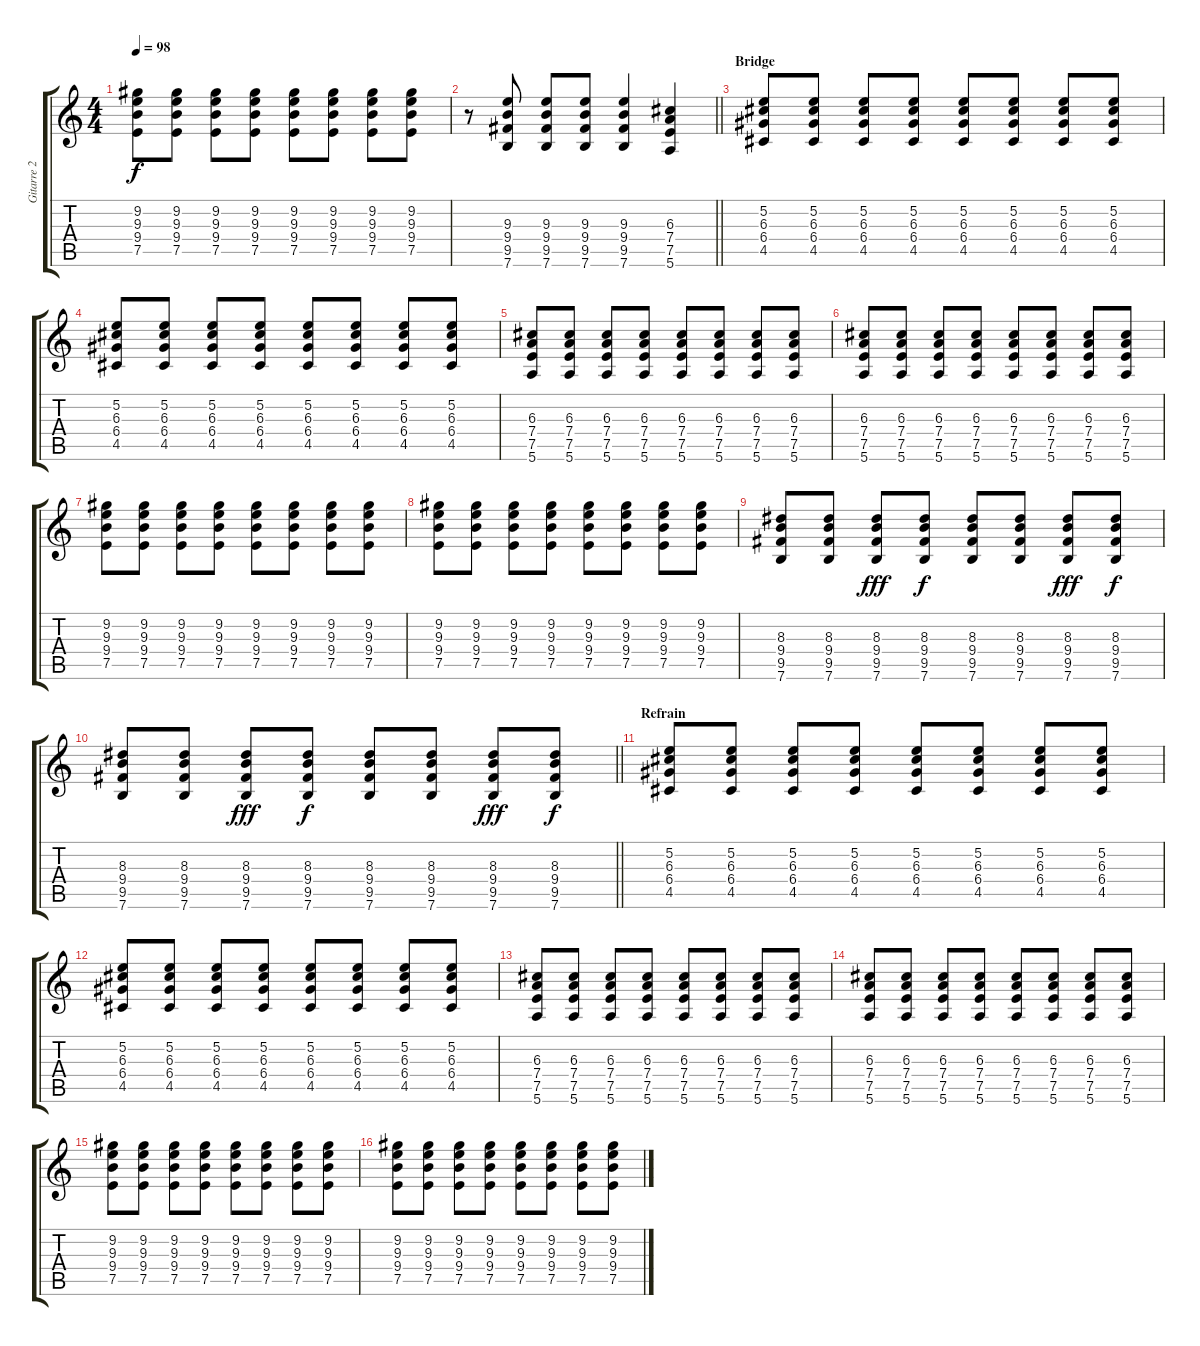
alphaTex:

\track ("Gitarre 2 (Clean)" "Gitarre 2 ") {instrument acousticguitarnylon}
\staff {score tabs}
\tuning (E4 B3 G3 D3 A2 E2) {hide}
\ts (4 4)
\tempo 98
\clef g2
\ks c
(9.2 9.3 9.4 7.5).8{dy f} (9.2 9.3 9.4 7.5).8 (9.2 9.3 9.4 7.5).8 (9.2 9.3 9.4 7.5).8 (9.2 9.3 9.4 7.5).8 (9.2 9.3 9.4 7.5).8 (9.2 9.3 9.4 7.5).8 (9.2 9.3 9.4 7.5).8 |
\barLineRight lightlight
r.8 (9.3 9.4 9.5 7.6).8 (9.3 9.4 9.5 7.6).8 (9.3 9.4 9.5 7.6).8 (9.3 9.4 9.5 7.6).4 (6.3 7.4 7.5 5.6).4 |
\section ("" "Bridge")
(5.2 6.3 6.4 4.5).8{volume 7} (5.2 6.3 6.4 4.5).8 (5.2 6.3 6.4 4.5).8 (5.2 6.3 6.4 4.5).8 (5.2 6.3 6.4 4.5).8 (5.2 6.3 6.4 4.5).8 (5.2 6.3 6.4 4.5).8 (5.2 6.3 6.4 4.5).8 |
(5.2 6.3 6.4 4.5).8 (5.2 6.3 6.4 4.5).8 (5.2 6.3 6.4 4.5).8 (5.2 6.3 6.4 4.5).8 (5.2 6.3 6.4 4.5).8 (5.2 6.3 6.4 4.5).8 (5.2 6.3 6.4 4.5).8 (5.2 6.3 6.4 4.5).8 |
(6.3 7.4 7.5 5.6).8 (6.3 7.4 7.5 5.6).8 (6.3 7.4 7.5 5.6).8 (6.3 7.4 7.5 5.6).8 (6.3 7.4 7.5 5.6).8 (6.3 7.4 7.5 5.6).8 (6.3 7.4 7.5 5.6).8 (6.3 7.4 7.5 5.6).8 |
(6.3 7.4 7.5 5.6).8 (6.3 7.4 7.5 5.6).8 (6.3 7.4 7.5 5.6).8 (6.3 7.4 7.5 5.6).8 (6.3 7.4 7.5 5.6).8 (6.3 7.4 7.5 5.6).8 (6.3 7.4 7.5 5.6).8 (6.3 7.4 7.5 5.6).8 |
(9.2 9.3 9.4 7.5).8 (9.2 9.3 9.4 7.5).8 (9.2 9.3 9.4 7.5).8 (9.2 9.3 9.4 7.5).8 (9.2 9.3 9.4 7.5).8 (9.2 9.3 9.4 7.5).8 (9.2 9.3 9.4 7.5).8 (9.2 9.3 9.4 7.5).8 |
(9.2 9.3 9.4 7.5).8 (9.2 9.3 9.4 7.5).8 (9.2 9.3 9.4 7.5).8 (9.2 9.3 9.4 7.5).8 (9.2 9.3 9.4 7.5).8 (9.2 9.3 9.4 7.5).8 (9.2 9.3 9.4 7.5).8 (9.2 9.3 9.4 7.5).8 |
(8.3 9.4 9.5 7.6).8 (8.3 9.4 9.5 7.6).8 (8.3 9.4 9.5 7.6).8{dy fff} (8.3 9.4 9.5 7.6).8{dy f} (8.3 9.4 9.5 7.6).8 (8.3 9.4 9.5 7.6).8 (8.3 9.4 9.5 7.6).8{dy fff} (8.3 9.4 9.5 7.6).8{dy f} |
\barLineRight lightlight
(8.3 9.4 9.5 7.6).8 (8.3 9.4 9.5 7.6).8 (8.3 9.4 9.5 7.6).8{dy fff} (8.3 9.4 9.5 7.6).8{dy f} (8.3 9.4 9.5 7.6).8 (8.3 9.4 9.5 7.6).8 (8.3 9.4 9.5 7.6).8{dy fff} (8.3 9.4 9.5 7.6).8{dy f} |
\section ("" "Refrain")
(5.2 6.3 6.4 4.5).8{volume 12} (5.2 6.3 6.4 4.5).8 (5.2 6.3 6.4 4.5).8 (5.2 6.3 6.4 4.5).8 (5.2 6.3 6.4 4.5).8 (5.2 6.3 6.4 4.5).8 (5.2 6.3 6.4 4.5).8 (5.2 6.3 6.4 4.5).8 |
(5.2 6.3 6.4 4.5).8 (5.2 6.3 6.4 4.5).8 (5.2 6.3 6.4 4.5).8 (5.2 6.3 6.4 4.5).8 (5.2 6.3 6.4 4.5).8 (5.2 6.3 6.4 4.5).8 (5.2 6.3 6.4 4.5).8 (5.2 6.3 6.4 4.5).8 |
(6.3 7.4 7.5 5.6).8 (6.3 7.4 7.5 5.6).8 (6.3 7.4 7.5 5.6).8 (6.3 7.4 7.5 5.6).8 (6.3 7.4 7.5 5.6).8 (6.3 7.4 7.5 5.6).8 (6.3 7.4 7.5 5.6).8 (6.3 7.4 7.5 5.6).8 |
(6.3 7.4 7.5 5.6).8 (6.3 7.4 7.5 5.6).8 (6.3 7.4 7.5 5.6).8 (6.3 7.4 7.5 5.6).8 (6.3 7.4 7.5 5.6).8 (6.3 7.4 7.5 5.6).8 (6.3 7.4 7.5 5.6).8 (6.3 7.4 7.5 5.6).8 |
(9.2 9.3 9.4 7.5).8 (9.2 9.3 9.4 7.5).8 (9.2 9.3 9.4 7.5).8 (9.2 9.3 9.4 7.5).8 (9.2 9.3 9.4 7.5).8 (9.2 9.3 9.4 7.5).8 (9.2 9.3 9.4 7.5).8 (9.2 9.3 9.4 7.5).8 |
(9.2 9.3 9.4 7.5).8 (9.2 9.3 9.4 7.5).8 (9.2 9.3 9.4 7.5).8 (9.2 9.3 9.4 7.5).8 (9.2 9.3 9.4 7.5).8 (9.2 9.3 9.4 7.5).8 (9.2 9.3 9.4 7.5).8 (9.2 9.3 9.4 7.5).8
